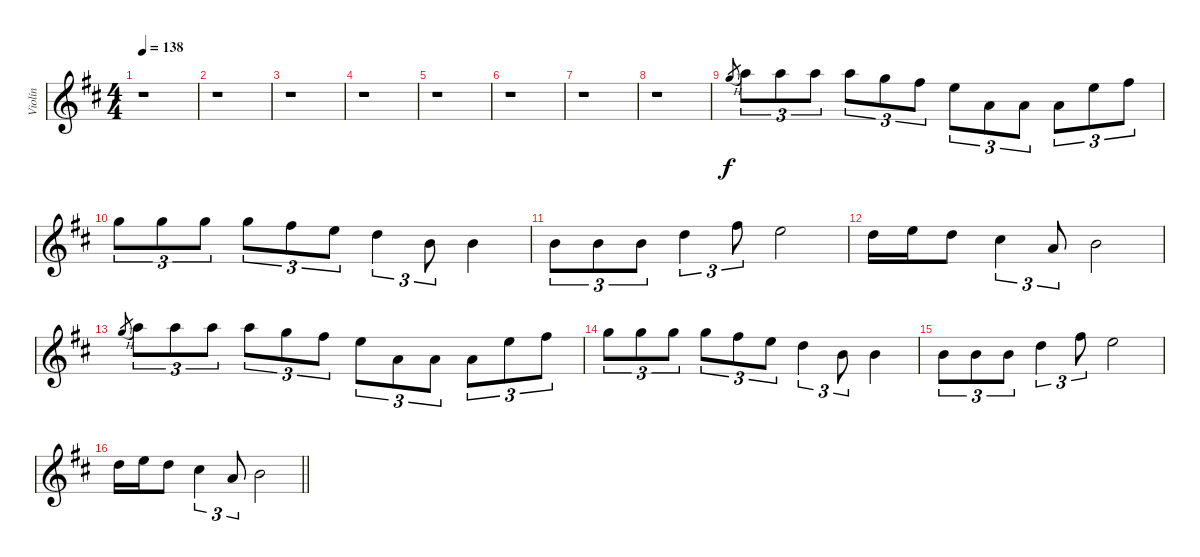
\track ("Violín" "Violín") {instrument violin}
\staff {score}
\tuning (E4 B3 G3 D3 A2 E2) {hide}
\ts (4 4)
\tempo 138
\clef g2
\ks d
r.1{dy f} |
r.1 |
r.1 |
r.1 |
r.1 |
r.1 |
r.1 |
r.1 |
15.1{h}.8{gr} 17.1.8{tu (3 2)} 17.1.8{tu (3 2)} 17.1.8{tu (3 2)} 17.1.8{tu (3 2)} 15.1.8{tu (3 2)} 14.1.8{tu (3 2)} 12.1.8{tu (3 2)} 5.1.8{tu (3 2)} 5.1.8{tu (3 2)} 5.1.8{tu (3 2)} 12.1.8{tu (3 2)} 14.1.8{tu (3 2)} |
15.1.8{tu (3 2)} 15.1.8{tu (3 2)} 15.1.8{tu (3 2)} 15.1.8{tu (3 2)} 14.1.8{tu (3 2)} 12.1.8{tu (3 2)} 15.2.4{tu (3 2)} 12.2.8{tu (3 2)} 12.2.4 |
12.2.8{tu (3 2)} 12.2.8{tu (3 2)} 12.2.8{tu (3 2)} 15.2.4{tu (3 2)} 14.1.8{tu (3 2)} 12.1.2 |
15.2.16 12.1.16 15.2.8 14.2.4{tu (3 2)} 14.3.8{tu (3 2)} 12.2.2 |
15.1{h}.8{gr} 17.1.8{tu (3 2)} 17.1.8{tu (3 2)} 17.1.8{tu (3 2)} 17.1.8{tu (3 2)} 15.1.8{tu (3 2)} 14.1.8{tu (3 2)} 12.1.8{tu (3 2)} 5.1.8{tu (3 2)} 5.1.8{tu (3 2)} 5.1.8{tu (3 2)} 12.1.8{tu (3 2)} 14.1.8{tu (3 2)} |
15.1.8{tu (3 2)} 15.1.8{tu (3 2)} 15.1.8{tu (3 2)} 15.1.8{tu (3 2)} 14.1.8{tu (3 2)} 12.1.8{tu (3 2)} 15.2.4{tu (3 2)} 12.2.8{tu (3 2)} 12.2.4 |
12.2.8{tu (3 2)} 12.2.8{tu (3 2)} 12.2.8{tu (3 2)} 15.2.4{tu (3 2)} 14.1.8{tu (3 2)} 12.1.2 |
\barLineRight lightlight
15.2.16 12.1.16 15.2.8 14.2.4{tu (3 2)} 14.3.8{tu (3 2)} 12.2.2
